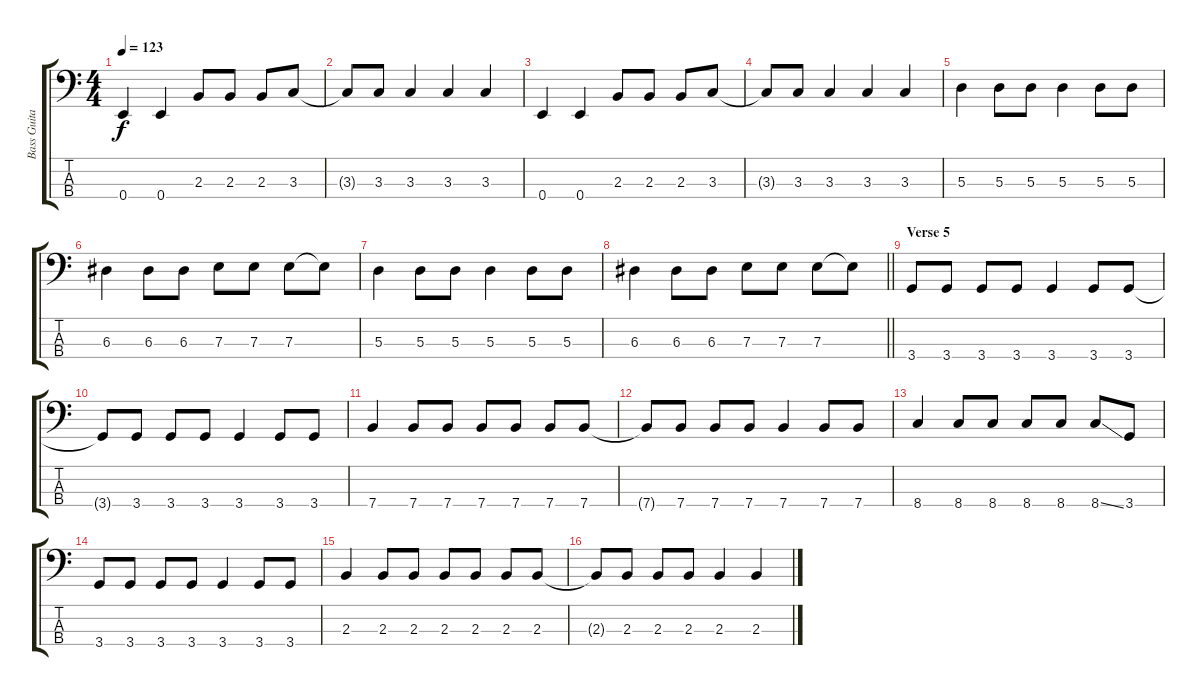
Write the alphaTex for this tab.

\track ("Bass Guitar" "Bass Guita") {instrument slapbass2}
\staff {score tabs}
\tuning (G2 D2 A1 E1) {hide}
\ts (4 4)
\tempo 123
\clef f4
\ks c
0.4.4{dy f} 0.4.4 2.3.8 2.3.8 2.3.8 3.3.8 |
3.3{t}.8 3.3.8 3.3.4 3.3.4 3.3.4 |
0.4.4 0.4.4 2.3.8 2.3.8 2.3.8 3.3.8 |
3.3{t}.8 3.3.8 3.3.4 3.3.4 3.3.4 |
5.3.4 5.3.8 5.3.8 5.3.4 5.3.8 5.3.8 |
6.3.4 6.3.8 6.3.8 7.3.8 7.3.8 7.3.8 7.3{t}.8 |
5.3.4 5.3.8 5.3.8 5.3.4 5.3.8 5.3.8 |
\barLineRight lightlight
6.3.4 6.3.8 6.3.8 7.3.8 7.3.8 7.3.8 7.3{t}.8 |
\section ("" "Verse 5")
3.4.8 3.4.8 3.4.8 3.4.8 3.4.4 3.4.8 3.4.8 |
3.4{t}.8 3.4.8 3.4.8 3.4.8 3.4.4 3.4.8 3.4.8 |
7.4.4 7.4.8 7.4.8 7.4.8 7.4.8 7.4.8 7.4.8 |
7.4{t}.8 7.4.8 7.4.8 7.4.8 7.4.4 7.4.8 7.4.8 |
8.4.4 8.4.8 8.4.8 8.4.8 8.4.8 8.4{ss}.8 3.4.8 |
3.4.8 3.4.8 3.4.8 3.4.8 3.4.4 3.4.8 3.4.8 |
2.3.4 2.3.8 2.3.8 2.3.8 2.3.8 2.3.8 2.3.8 |
2.3{t}.8 2.3.8 2.3.8 2.3.8 2.3.4 2.3.4
